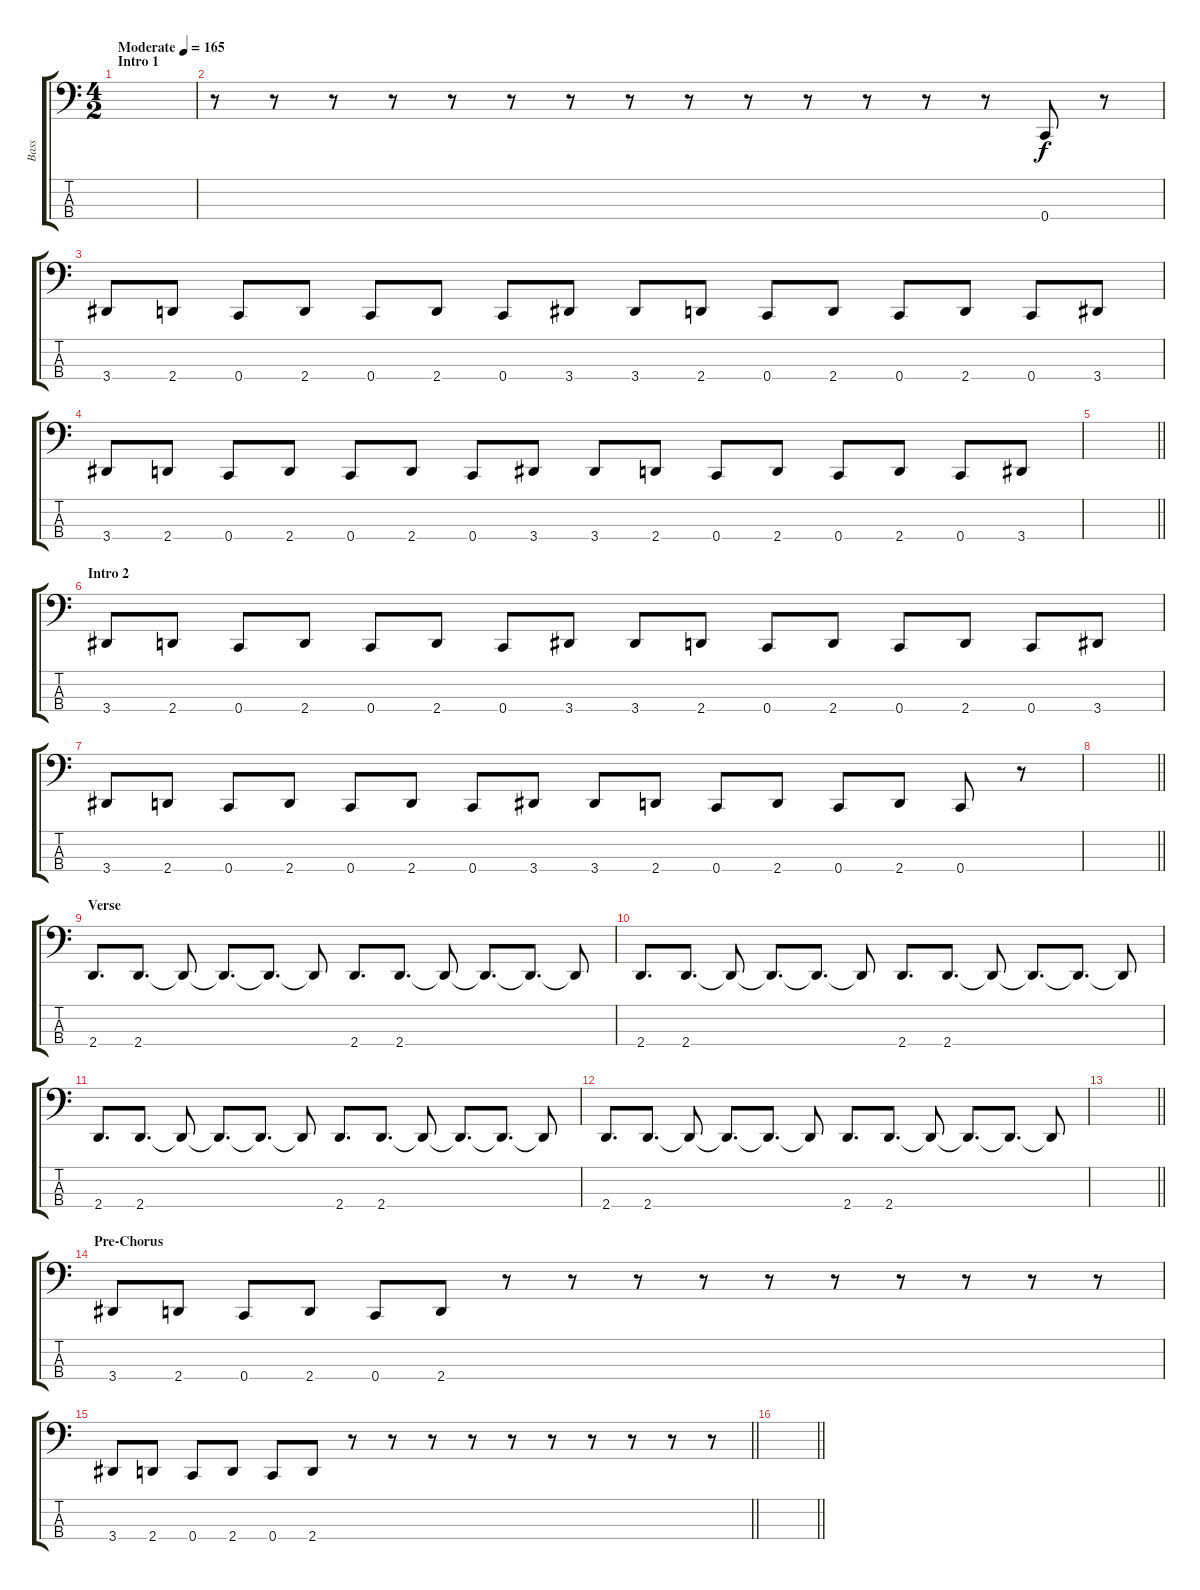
\track ("Bass" "Bass") {instrument electricbassfinger}
\staff {score tabs}
\tuning (F2 C2 G1 C1) {hide}
\ts (4 2)
\section ("" "Intro 1")
\tempo (165 "Moderate")
\clef f4
\ks c
|
r.8 r.8 r.8 r.8 r.8 r.8 r.8 r.8 r.8 r.8 r.8 r.8 r.8 r.8 0.4.8 r.8 |
3.4.8 2.4.8 0.4.8 2.4.8 0.4.8 2.4.8 0.4.8 3.4.8 3.4.8 2.4.8 0.4.8 2.4.8 0.4.8 2.4.8 0.4.8 3.4.8 |
3.4.8 2.4.8 0.4.8 2.4.8 0.4.8 2.4.8 0.4.8 3.4.8 3.4.8 2.4.8 0.4.8 2.4.8 0.4.8 2.4.8 0.4.8 3.4.8 |
\barLineRight lightlight
|
\section ("" "Intro 2")
3.4.8 2.4.8 0.4.8 2.4.8 0.4.8 2.4.8 0.4.8 3.4.8 3.4.8 2.4.8 0.4.8 2.4.8 0.4.8 2.4.8 0.4.8 3.4.8 |
3.4.8 2.4.8 0.4.8 2.4.8 0.4.8 2.4.8 0.4.8 3.4.8 3.4.8 2.4.8 0.4.8 2.4.8 0.4.8 2.4.8 0.4.8 r.8 |
\barLineRight lightlight
|
\section ("" "Verse")
2.4.8{d} 2.4.8{d} 2.4{t}.8 2.4{t}.8{d} 2.4{t}.8{d} 2.4{t}.8 2.4.8{d} 2.4.8{d} 2.4{t}.8 2.4{t}.8{d} 2.4{t}.8{d} 2.4{t}.8 |
2.4.8{d} 2.4.8{d} 2.4{t}.8 2.4{t}.8{d} 2.4{t}.8{d} 2.4{t}.8 2.4.8{d} 2.4.8{d} 2.4{t}.8 2.4{t}.8{d} 2.4{t}.8{d} 2.4{t}.8 |
2.4.8{d} 2.4.8{d} 2.4{t}.8 2.4{t}.8{d} 2.4{t}.8{d} 2.4{t}.8 2.4.8{d} 2.4.8{d} 2.4{t}.8 2.4{t}.8{d} 2.4{t}.8{d} 2.4{t}.8 |
2.4.8{d} 2.4.8{d} 2.4{t}.8 2.4{t}.8{d} 2.4{t}.8{d} 2.4{t}.8 2.4.8{d} 2.4.8{d} 2.4{t}.8 2.4{t}.8{d} 2.4{t}.8{d} 2.4{t}.8 |
\barLineRight lightlight
|
\section ("" "Pre-Chorus")
3.4.8 2.4.8 0.4.8 2.4.8 0.4.8 2.4.8 r.8 r.8 r.8 r.8 r.8 r.8 r.8 r.8 r.8 r.8 |
\barLineRight lightlight
3.4.8 2.4.8 0.4.8 2.4.8 0.4.8 2.4.8 r.8 r.8 r.8 r.8 r.8 r.8 r.8 r.8 r.8 r.8 |
\barLineRight lightlight
